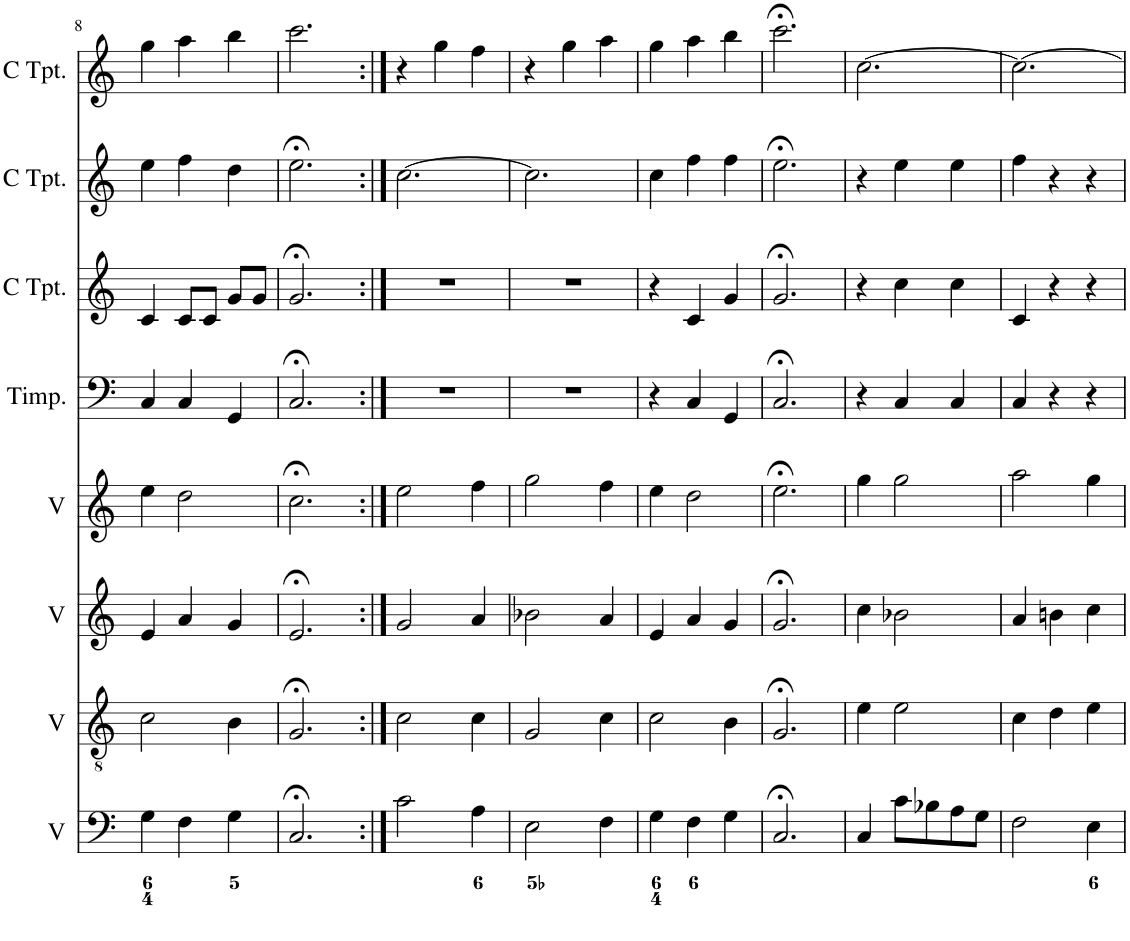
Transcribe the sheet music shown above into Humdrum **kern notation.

**kern	**kern	**kern	**kern	**kern	**kern	**kern	**kern
*part8	*part7	*part6	*part5	*part4	*part3	*part2	*part1
*staff8	*staff7	*staff6	*staff5	*staff4	*staff3	*staff2	*staff1
*I"Voice	*I"Voice	*I"Voice	*I"Voice	*I"Timpani	*I"C Trumpet	*I"C Trumpet	*I"C Trumpet
*I'V	*I'V	*I'V	*I'V	*I'Timp.	*I'C Tpt.	*I'C Tpt.	*I'C Tpt.
!!LO:PB:g=z
*clefF4	*clefGv2	*clefG2	*clefG2	*clefF4	*clefG2	*clefG2	*clefG2
*k[]	*k[]	*k[]	*k[]	*k[]	*k[]	*k[]	*k[]
*M3/4	*M3/4	*M3/4	*M3/4	*M3/4	*M3/4	*M3/4	*M3/4
=8	=8	=8	=8	=8	=8	=8	=8
4G\	2c\	4e/	4ee\	4C/	4c/	4ee\	4gg\
4F\	.	4a/	2dd\	4C/	8c/L	4ff\	4aa\
.	.	.	.	.	8c/J	.	.
4G\	4B\	4g/	.	4GG/	8g/L	4dd\	4bb\
.	.	.	.	.	8g/J	.	.
=9	=9	=9	=9	=9	=9	=9	=9
2.C;</	2.G;</	2.e;</	2.cc;<\	2.C;</	2.g;</	2.ee;<\	2.ccc\
=10:|!	=10:|!	=10:|!	=10:|!	=10:|!	=10:|!	=10:|!	=10:|!
2c\	2c\	2g/	2ee\	2.r	2.r	[2.cc\	4r
.	.	.	.	.	.	.	4gg\
4A\	4c\	4a/	4ff\	.	.	.	4ff\
=11	=11	=11	=11	=11	=11	=11	=11
2E\	2G/	2b-X\	2gg\	2.r	2.r	2.cc\]	4r
.	.	.	.	.	.	.	4gg\
4F\	4c\	4a/	4ff\	.	.	.	4aa\
=12	=12	=12	=12	=12	=12	=12	=12
4G\	2c\	4e/	4ee\	4r	4r	4cc\	4gg\
4F\	.	4a/	2dd\	4C/	4c/	4ff\	4aa\
4G\	4B\	4g/	.	4GG/	4g/	4ff\	4bb\
=13	=13	=13	=13	=13	=13	=13	=13
2.C;</	2.G;</	2.g;</	2.ee;<\	2.C;</	2.g;</	2.ee;<\	2.ccc;<\
=14	=14	=14	=14	=14	=14	=14	=14
4C/	4e\	4cc\	4gg\	4r	4r	4r	[2.cc\
8c\L	2e\	2b-X\	2gg\	4C/	4cc\	4ee\	.
8B-X\	.	.	.	.	.	.	.
8A\	.	.	.	4C/	4cc\	4ee\	.
8G\J	.	.	.	.	.	.	.
=15	=15	=15	=15	=15	=15	=15	=15
2F\	4c\	4a/	2aa\	4C/	4c/	4ff\	2.cc\_
.	4d\	4bn\	.	4r	4r	4r	.
4E\	4e\	4cc\	4gg\	4r	4r	4r	.
=	=	=	=	=	=	=	=
*-	*-	*-	*-	*-	*-	*-	*-
